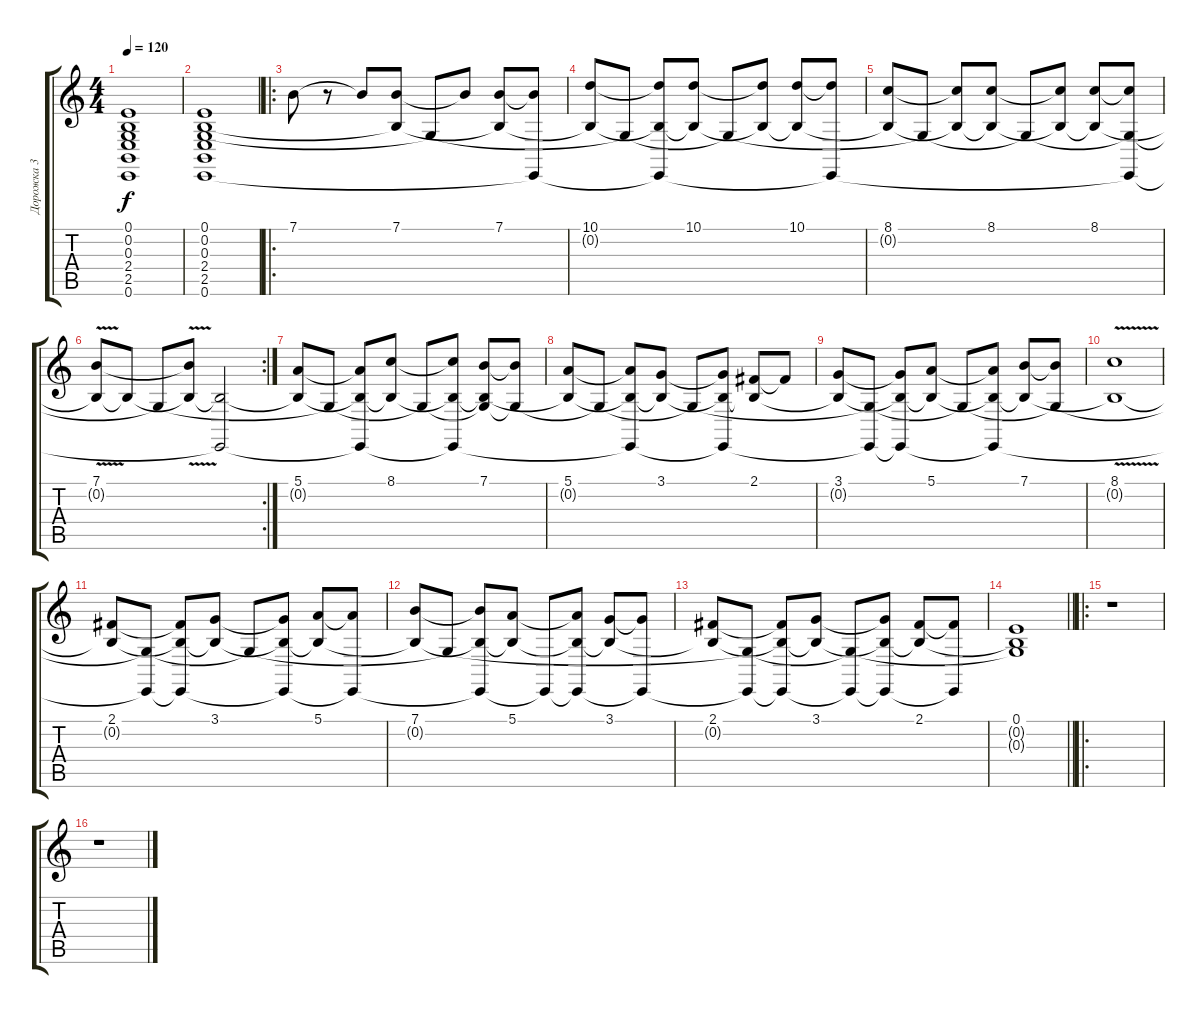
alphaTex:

\track ("Дорожка 3" "Дорожка 3") {instrument stringensemble2}
\staff {score tabs}
\tuning (E4 B3 G3 D3 A2 E2) {hide}
\ts (4 4)
\tempo 120
\clef g2
\ks c
(0.1 0.2 0.3 2.4 2.5 0.6).1{dy f} |
(0.1 0.2 0.3 2.4 2.5 0.6).1 |
\ro
7.1.8 r.8 7.1{t}.8 (7.1 0.2{t}).8 0.3{t}.8 7.1{t}.8 (7.1 0.2{t}).8 (7.1{t} 0.6{t}).8 |
(10.1 0.2{t}).8 0.3{t}.8 (10.1{t} 0.2{t} 0.6{t}).8 (10.1 0.2{t}).8 0.3{t}.8 (10.1{t} 0.2{t}).8 (10.1 0.2{t}).8 (10.1{t} 0.6{t}).8 |
(8.1 0.2{t}).8 0.3{t}.8 (8.1{t} 0.2{t}).8 (8.1 0.2{t}).8 0.3{t}.8 (8.1{t} 0.2{t}).8 (8.1 0.2{t}).8 (8.1{t} 0.3{t} 0.6{t}).8 |
\rc 2
(7.1{v} 0.2{t}).8 0.2{t}.8 0.3{t}.8 (7.1{t} 0.2{t}).8 (0.2{t} 0.6{t}).2 |
(5.1 0.2{t}).8 0.3{t}.8 (5.1{t} 0.2{t} 0.6{t}).8 (8.1 0.2{t}).8 0.3{t}.8 (8.1{t} 0.2{t} 0.6{t}).8 (7.1 0.2{t} 0.3{t}).8 (7.1{t} 0.3{t}).8 |
(5.1 0.2{t}).8 0.3{t}.8 (5.1{t} 0.2{t} 0.6{t}).8 (3.1 0.2{t}).8 0.3{t}.8 (3.1{t} 0.2{t} 0.6{t}).8 (2.1 0.2{t}).8 2.1{t}.8 |
(3.1 0.2{t}).8 (0.3{t} 0.6{t}).8 (3.1{t} 0.2{t} 0.6{t}).8 (5.1 0.2{t}).8 0.3{t}.8 (5.1{t} 0.2{t} 0.6{t}).8 (7.1 0.2{t}).8 (7.1{t} 0.3{t}).8 |
(8.1{v} 0.2{t}).1 |
(2.1 0.2{t}).8 (0.3{t} 0.6{t}).8 (2.1{t} 0.2{t} 0.6{t}).8 (3.1 0.2{t}).8 0.3{t}.8 (3.1{t} 0.2{t} 0.6{t}).8 (5.1 0.2{t}).8 (5.1{t} 0.6{t}).8 |
(7.1 0.2{t}).8 0.3{t}.8 (7.1{t} 0.2{t} 0.6{t}).8 (5.1 0.2{t}).8 0.6{t}.8 (5.1{t} 0.2{t} 0.6{t}).8 (3.1 0.2{t}).8 (3.1{t} 0.6{t}).8 |
(2.1 0.2{t}).8 (0.3{t} 0.6{t}).8 (2.1{t} 0.2{t} 0.6{t}).8 (3.1 0.2{t}).8 (0.3{t} 0.6{t}).8 (3.1{t} 0.2{t} 0.6{t}).8 (2.1 0.2{t}).8 (2.1{t} 0.6{t}).8 |
\barLineRight lightlight
(0.1 0.2{t} 0.3{t}).1 |
\ro
r.1 |
r.1
